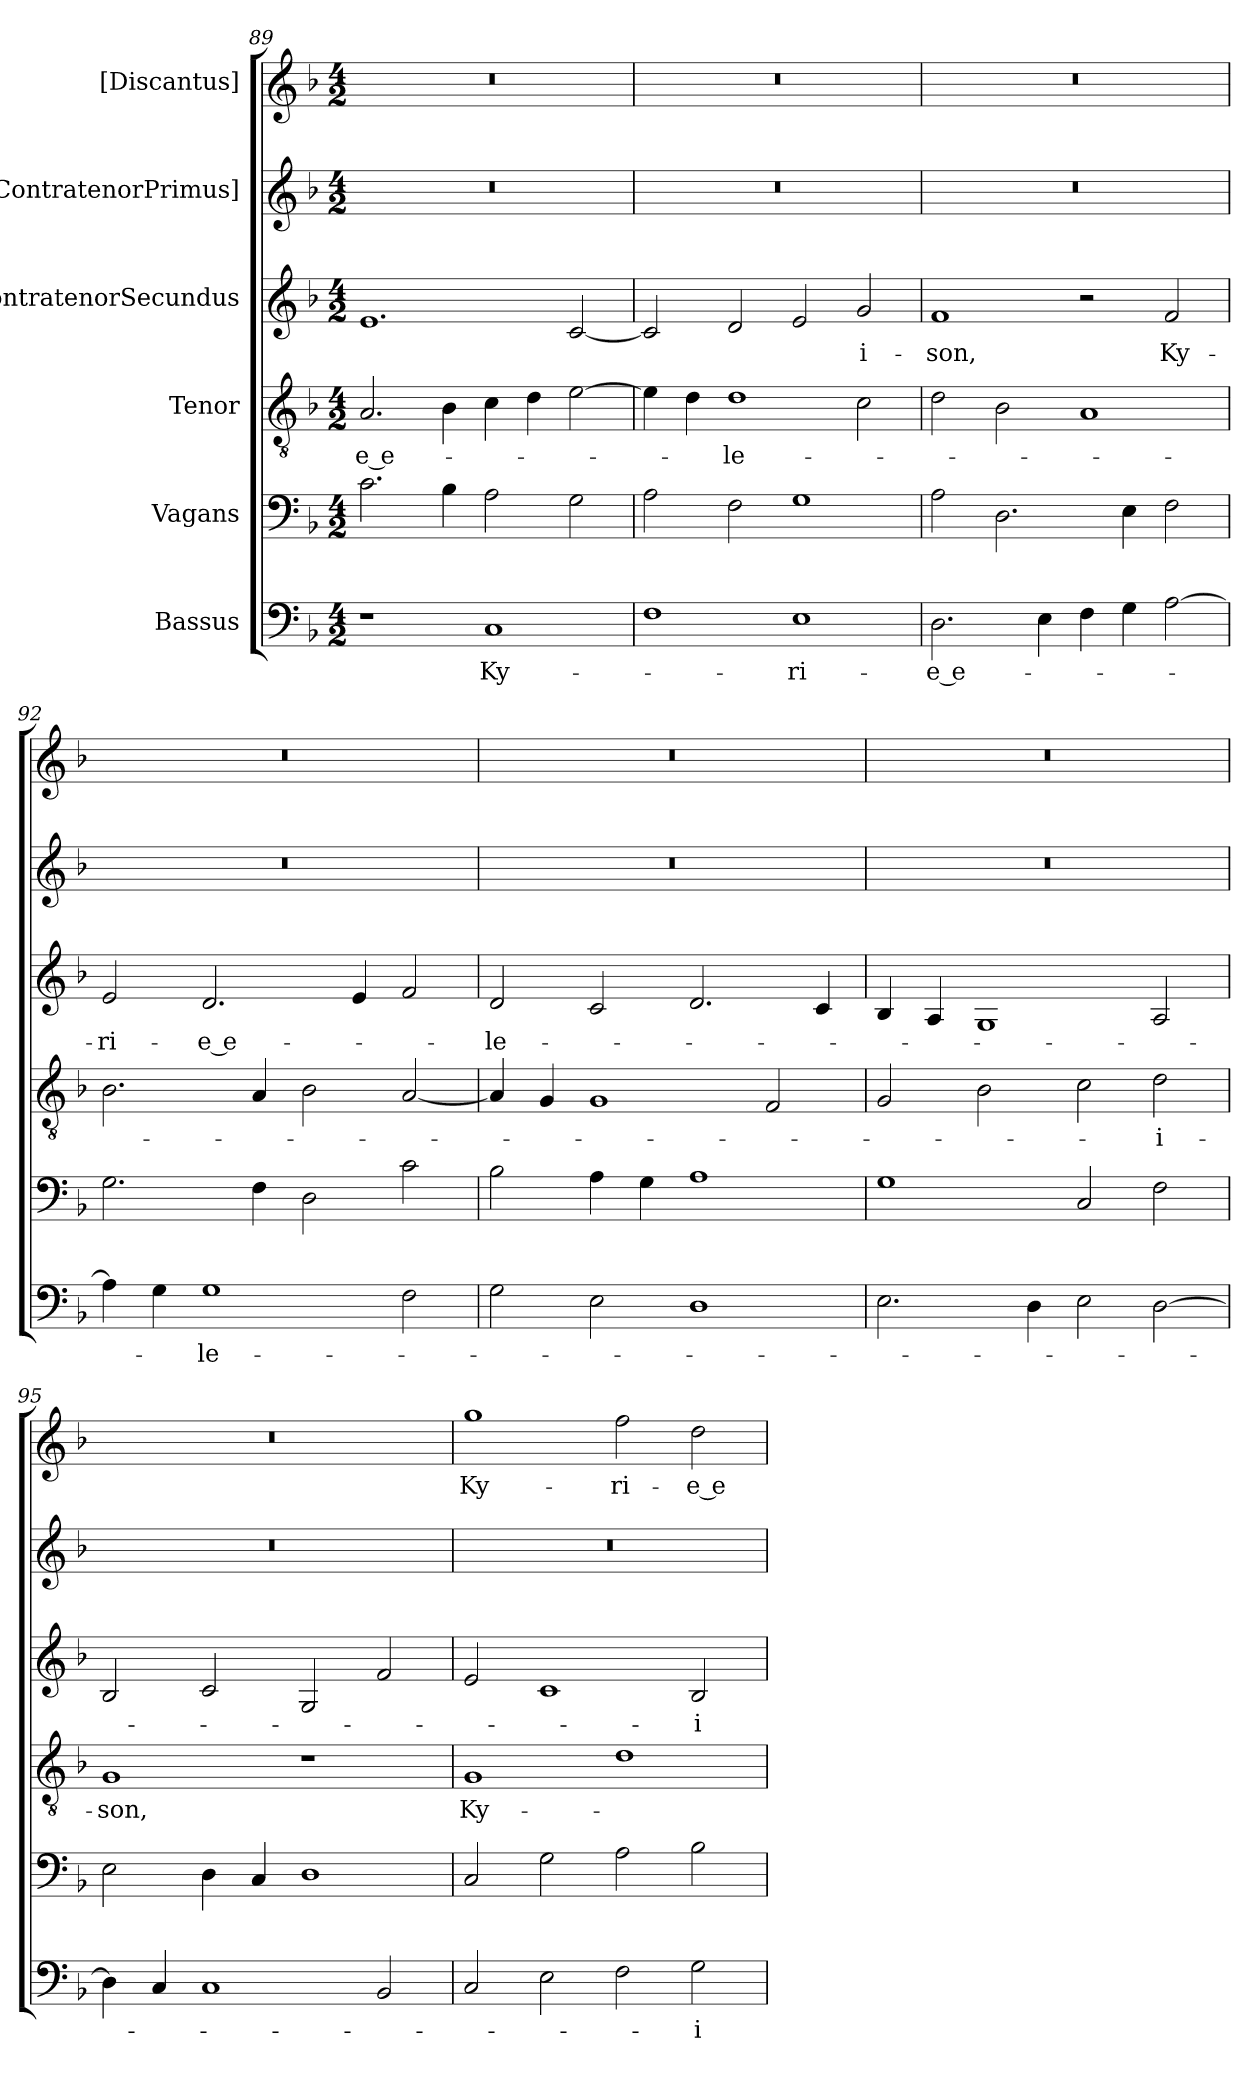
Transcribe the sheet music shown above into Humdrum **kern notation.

**kern	**text	**kern	**kern	**text	**kern	**text	**kern	**kern	**text
*part6	*part6	*part5	*part4	*part4	*part3	*part3	*part2	*part1	*part1
*staff6	*staff6	*staff5	*staff4	*staff4	*staff3	*staff3	*staff2	*staff1	*staff1
*I"Bassus	*	*I"Vagans	*I"Tenor	*	*I"ContratenorSecundus	*	*I"[ContratenorPrimus]	*I"[Discantus]	*
*clefF4	*	*clefF4	*clefGv2	*	*clefG2	*	*clefG2	*clefG2	*
*k[b-]	*	*k[b-]	*k[b-]	*	*k[b-]	*	*k[b-]	*k[b-]	*
*M4/2	*	*M4/2	*M4/2	*	*M4/2	*	*M4/2	*M4/2	*
=89	=89	=89	=89	=89	=89	=89	=89	=89	=89
1r	.	2.c\	2.A/	-e e-	1.e/	.	0r	0r	.
.	.	4B-\	4B-\	.	.	.	.	.	.
1C/	Ky-	2A\	4c\	.	.	.	.	.	.
.	.	.	4d\	.	.	.	.	.	.
.	.	2G\	[2e\	.	[2c/	.	.	.	.
=90	=90	=90	=90	=90	=90	=90	=90	=90	=90
1F\	.	2A\	4e\]	.	2c/]	.	0r	0r	.
.	.	.	4d\	.	.	.	.	.	.
.	.	2F\	1d\	-le-	2d/	.	.	.	.
1E\	-ri-	1G\	.	.	2e/	.	.	.	.
.	.	.	2c\	.	2g/	-i-	.	.	.
=91	=91	=91	=91	=91	=91	=91	=91	=91	=91
2.D\	-e e-	2A\	2d\	.	1f/	-son,	0r	0r	.
.	.	2.D\	2B-\	.	.	.	.	.	.
4E\	.	.	.	.	.	.	.	.	.
4F\	.	.	1A/	.	2r	.	.	.	.
4G\	.	4E\	.	.	.	.	.	.	.
[2A\	.	2F\	.	.	2f/	Ky-	.	.	.
=92	=92	=92	=92	=92	=92	=92	=92	=92	=92
4A\]	.	2.G\	2.B-\	.	2e/	-ri-	0r	0r	.
4G\	.	.	.	.	.	.	.	.	.
1G\	-le-	.	.	.	2.d/	-e e-	.	.	.
.	.	4F\	4A/	.	.	.	.	.	.
.	.	2D\	2B-\	.	.	.	.	.	.
.	.	.	.	.	4e/	.	.	.	.
2F\	.	2c\	[2A/	.	2f/	.	.	.	.
=93	=93	=93	=93	=93	=93	=93	=93	=93	=93
2G\	.	2B-\	4A/]	.	2d/	-le-	0r	0r	.
.	.	.	4G/	.	.	.	.	.	.
2E\	.	4A\	1G/	.	2c/	.	.	.	.
.	.	4G\	.	.	.	.	.	.	.
1D\	.	1A\	.	.	2.d/	.	.	.	.
.	.	.	2F/	.	.	.	.	.	.
.	.	.	.	.	4c/	.	.	.	.
=94	=94	=94	=94	=94	=94	=94	=94	=94	=94
2.E\	.	1G\	2G/	.	4B-/	.	0r	0r	.
.	.	.	.	.	4A/	.	.	.	.
.	.	.	2B-\	.	1G/	.	.	.	.
4D\	.	.	.	.	.	.	.	.	.
2E\	.	2C/	2c\	.	.	.	.	.	.
[2D\	.	2F\	2d\	-i-	2A/	.	.	.	.
=95	=95	=95	=95	=95	=95	=95	=95	=95	=95
4D\]	.	2E\	1G/	-son,	2B-/	.	0r	0r	.
4C/	.	.	.	.	.	.	.	.	.
1C/	.	4D\	.	.	2c/	.	.	.	.
.	.	4C/	.	.	.	.	.	.	.
.	.	1D\	1r	.	2G/	.	.	.	.
2BB-/	.	.	.	.	2f/	.	.	.	.
=96	=96	=96	=96	=96	=96	=96	=96	=96	=96
2C/	.	2C/	1G/	Ky-	2e/	.	0r	1gg\	Ky-
2E\	.	2G\	.	.	1c/	.	.	.	.
2F\	.	2A\	1d\	.	.	.	.	2ff\	-ri-
2G\	-i-	2B-\	.	.	2B-/	-i-	.	2dd\	-e e-
=	=	=	=	=	=	=	=	=	=
*-	*-	*-	*-	*-	*-	*-	*-	*-	*-
